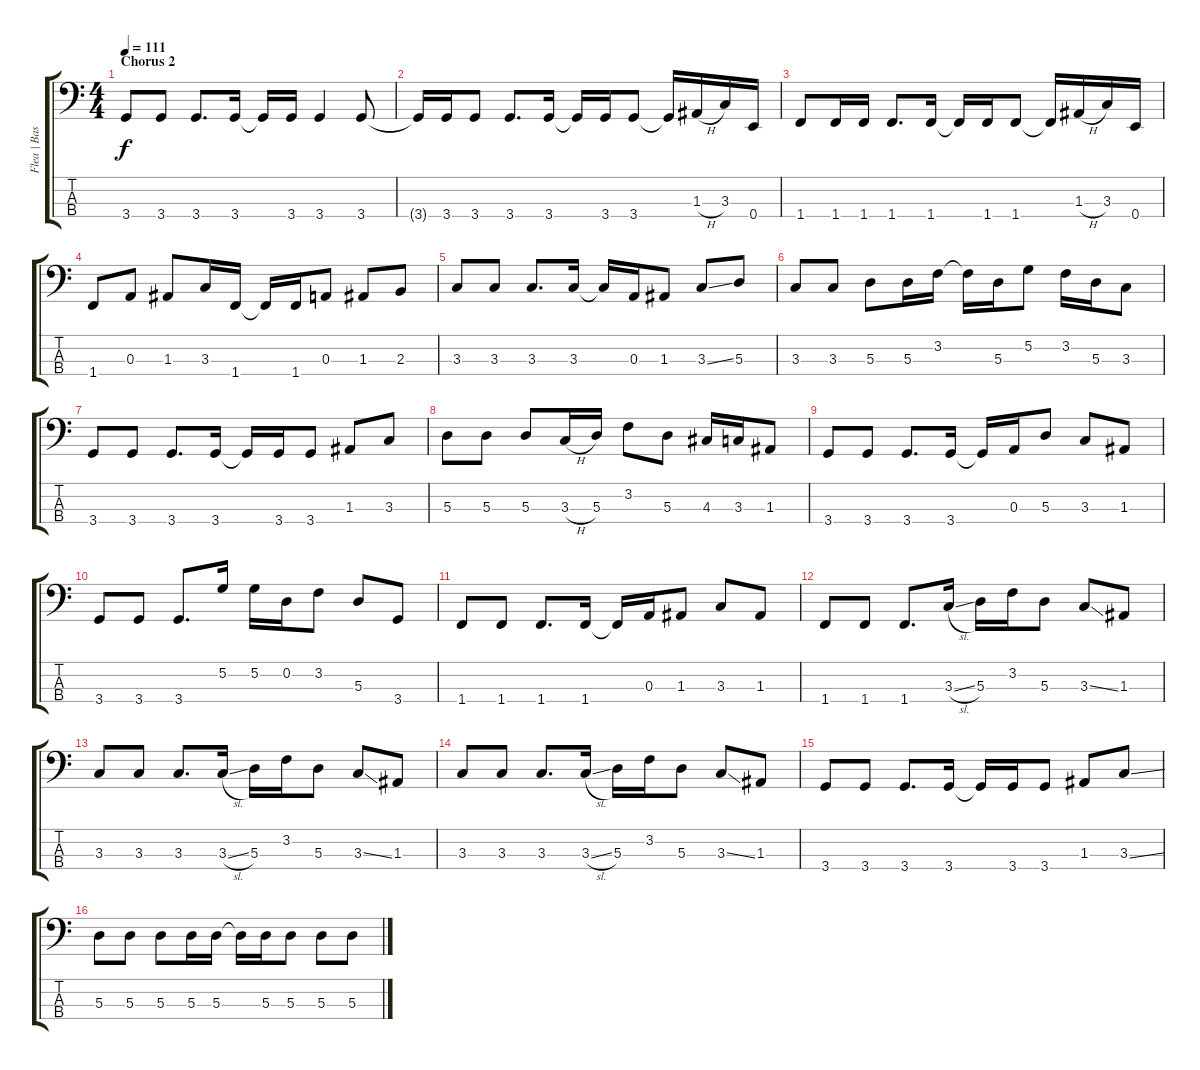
\track ("Flea | Bass" "Flea | Bas") {instrument electricbassfinger}
\staff {score tabs}
\tuning (G2 D2 A1 E1) {hide}
\ts (4 4)
\section ("" "Chorus 2")
\tempo 111
\clef f4
\ks c
3.4.8{dy f} 3.4.8 3.4.8{d} 3.4.16 3.4{t}.16 3.4.16 3.4.4 3.4.8 |
3.4{t}.16 3.4.16 3.4.8 3.4.8{d} 3.4.16 3.4{t}.16 3.4.16 3.4.8 3.4{t}.16 1.3{h}.16 3.3.16 0.4.16 |
1.4.8 1.4.16 1.4.16 1.4.8{d} 1.4.16 1.4{t}.16 1.4.16 1.4.8 1.4{t}.16 1.3{h}.16 3.3.16 0.4.16 |
1.4.8 0.3.8 1.3.8 3.3.16 1.4.16 1.4{t}.16 1.4.16 0.3.8 1.3.8 2.3.8 |
3.3.8 3.3.8 3.3.8{d} 3.3.16 3.3{t}.16 0.3.16 1.3.8 3.3{ss}.8 5.3.8 |
3.3.8 3.3.8 5.3.8 5.3.16 3.2.16 3.2{t}.16 5.3.16 5.2.8 3.2.16 5.3.16 3.3.8 |
3.4.8 3.4.8 3.4.8{d} 3.4.16 3.4{t}.16 3.4.16 3.4.8 1.3.8 3.3.8 |
5.3.8 5.3.8 5.3.8 3.3{h}.16 5.3.16 3.2.8 5.3.8 4.3.16 3.3.16 1.3.8 |
3.4.8 3.4.8 3.4.8{d} 3.4.16 3.4{t}.16 0.3.16 5.3.8 3.3.8 1.3.8 |
3.4.8 3.4.8 3.4.8{d} 5.2.16 5.2.16 0.2.16 3.2.8 5.3.8 3.4.8 |
1.4.8 1.4.8 1.4.8{d} 1.4.16 1.4{t}.16 0.3.16 1.3.8 3.3.8 1.3.8 |
1.4.8 1.4.8 1.4.8{d} 3.3{sl}.16 5.3.16 3.2.16 5.3.8 3.3{ss}.8 1.3.8 |
3.3.8 3.3.8 3.3.8{d} 3.3{sl}.16 5.3.16 3.2.16 5.3.8 3.3{ss}.8 1.3.8 |
3.3.8 3.3.8 3.3.8{d} 3.3{sl}.16 5.3.16 3.2.16 5.3.8 3.3{ss}.8 1.3.8 |
3.4.8 3.4.8 3.4.8{d} 3.4.16 3.4{t}.16 3.4.16 3.4.8 1.3.8 3.3{ss}.8 |
5.3.8 5.3.8 5.3.8 5.3.16 5.3.16 5.3{t}.16 5.3.16 5.3.8 5.3.8 5.3{ss}.8
